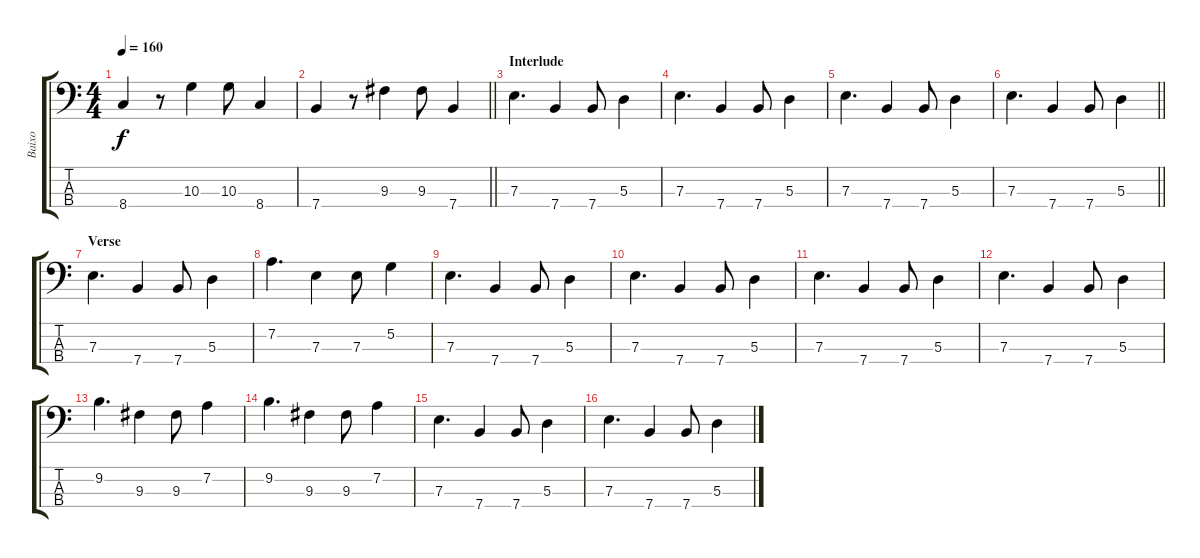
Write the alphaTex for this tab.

\track ("Baixo" "Baixo") {instrument electricbassfinger}
\staff {score tabs}
\tuning (G2 D2 A1 E1) {hide}
\ts (4 4)
\tempo 160
\clef f4
\ks c
8.4.4{dy f} r.8 10.3.4 10.3.8 8.4.4 |
\barLineRight lightlight
7.4.4 r.8 9.3.4 9.3.8 7.4.4 |
\section ("" "Interlude")
7.3.4{d} 7.4.4 7.4.8 5.3.4 |
7.3.4{d} 7.4.4 7.4.8 5.3.4 |
7.3.4{d} 7.4.4 7.4.8 5.3.4 |
\barLineRight lightlight
7.3.4{d} 7.4.4 7.4.8 5.3.4 |
\section ("" "Verse")
7.3.4{d} 7.4.4 7.4.8 5.3.4 |
7.2.4{d} 7.3.4 7.3.8 5.2.4 |
7.3.4{d} 7.4.4 7.4.8 5.3.4 |
7.3.4{d} 7.4.4 7.4.8 5.3.4 |
7.3.4{d} 7.4.4 7.4.8 5.3.4 |
7.3.4{d} 7.4.4 7.4.8 5.3.4 |
9.2.4{d} 9.3.4 9.3.8 7.2.4 |
9.2.4{d} 9.3.4 9.3.8 7.2.4 |
7.3.4{d} 7.4.4 7.4.8 5.3.4 |
7.3.4{d} 7.4.4 7.4.8 5.3.4
